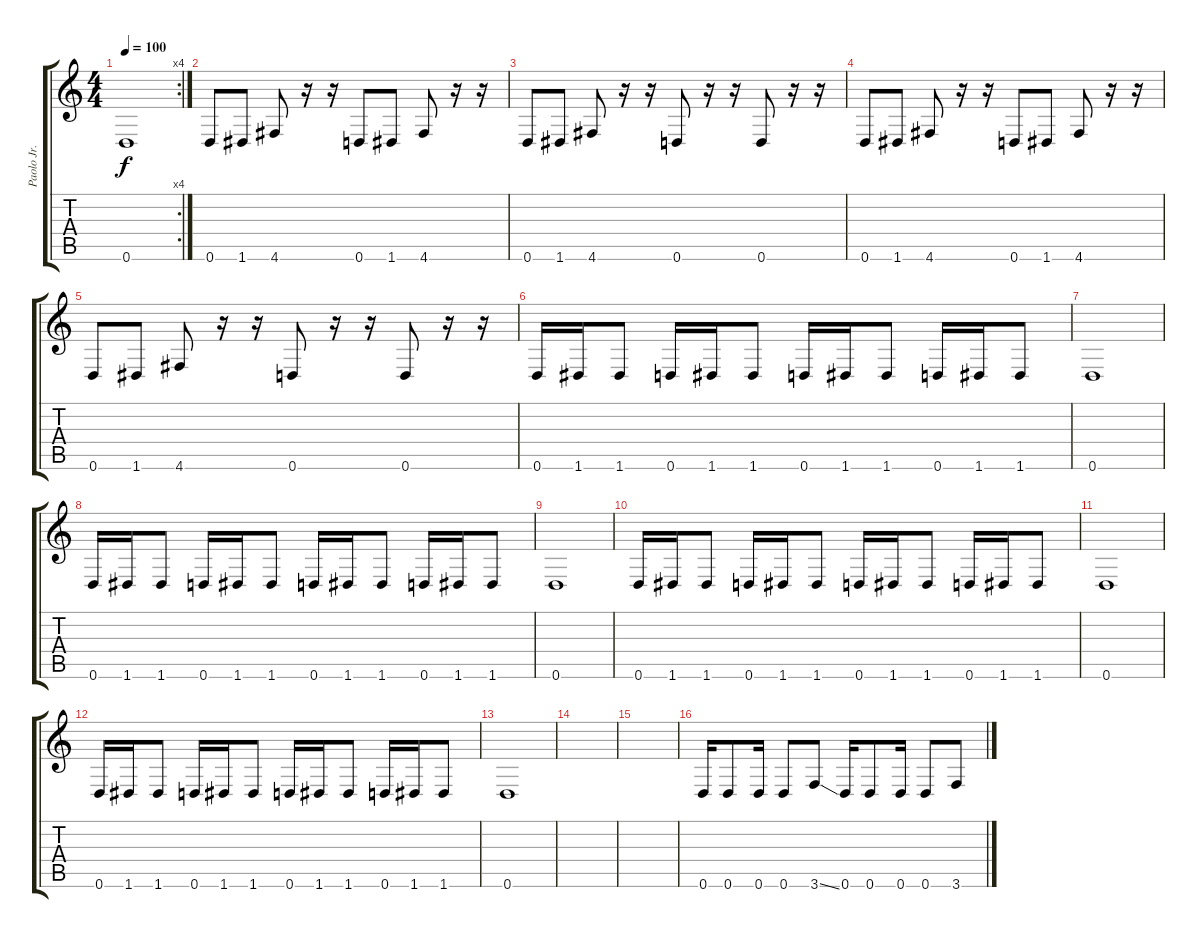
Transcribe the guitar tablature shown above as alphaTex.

\track ("Paolo Jr." "Paolo Jr.") {instrument electricbassfinger}
\staff {score tabs}
\tuning (D4 A3 F3 C3 G2 D2) {hide}
\rc 4
\ts (4 4)
\tempo 100
\clef g2
\ks c
0.6.1{dy f} |
0.6.8 1.6.8 4.6.8 r.16 r.16 0.6.8 1.6.8 4.6.8 r.16 r.16 |
0.6.8 1.6.8 4.6.8 r.16 r.16 0.6.8 r.16 r.16 0.6.8 r.16 r.16 |
0.6.8 1.6.8 4.6.8 r.16 r.16 0.6.8 1.6.8 4.6.8 r.16 r.16 |
0.6.8 1.6.8 4.6.8 r.16 r.16 0.6.8 r.16 r.16 0.6.8 r.16 r.16 |
0.6.16 1.6.16 1.6.8 0.6.16 1.6.16 1.6.8 0.6.16 1.6.16 1.6.8 0.6.16 1.6.16 1.6.8 |
0.6.1 |
0.6.16 1.6.16 1.6.8 0.6.16 1.6.16 1.6.8 0.6.16 1.6.16 1.6.8 0.6.16 1.6.16 1.6.8 |
0.6.1 |
0.6.16 1.6.16 1.6.8 0.6.16 1.6.16 1.6.8 0.6.16 1.6.16 1.6.8 0.6.16 1.6.16 1.6.8 |
0.6.1 |
0.6.16 1.6.16 1.6.8 0.6.16 1.6.16 1.6.8 0.6.16 1.6.16 1.6.8 0.6.16 1.6.16 1.6.8 |
0.6.1 |
|
|
0.6.16 0.6.8 0.6.16 0.6.8 3.6{ss}.8 0.6.16 0.6.8 0.6.16 0.6.8 3.6{ss}.8
